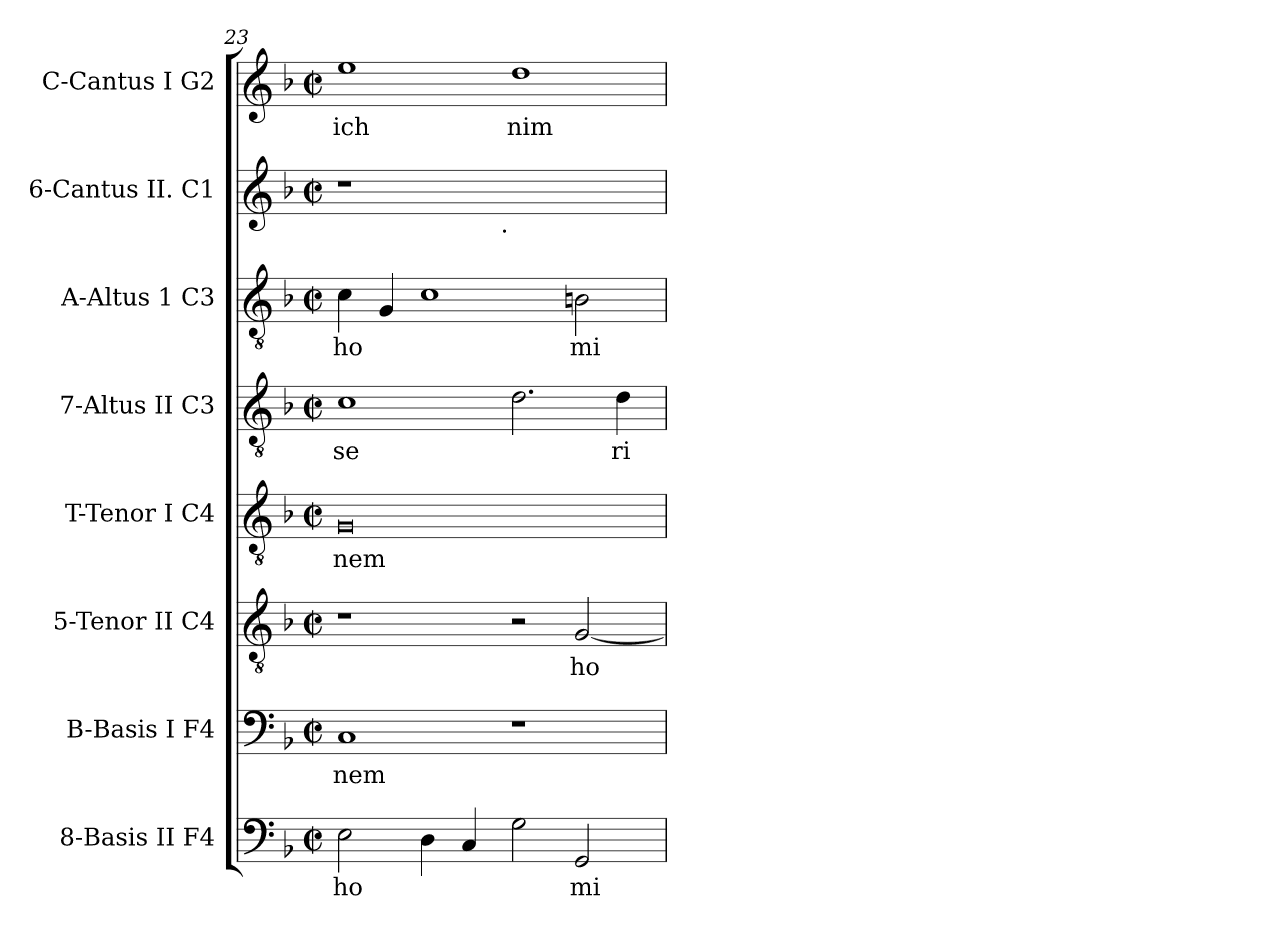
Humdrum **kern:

**kern	**text	**kern	**text	**kern	**text	**kern	**text	**kern	**text	**kern	**text	**kern	**kern	**text
*part8	*part8	*part7	*part7	*part6	*part6	*part5	*part5	*part4	*part4	*part3	*part3	*part2	*part1	*part1
*staff8	*staff8	*staff7	*staff7	*staff6	*staff6	*staff5	*staff5	*staff4	*staff4	*staff3	*staff3	*staff2	*staff1	*staff1
*I"8-Basis II  F4	*	*I"B-Basis I  F4	*	*I"5-Tenor II  C4	*	*I"T-Tenor I  C4	*	*I"7-Altus II  C3	*	*I"A-Altus 1  C3	*	*I"6-Cantus II.  C1	*I"C-Cantus I  G2	*
*	*	*I'B	*	*	*	*I'T	*	*	*	*I'A	*	*	*I'C	*
*clefF4	*	*clefF4	*	*clefGv2	*	*clefGv2	*	*clefGv2	*	*clefGv2	*	*clefG2	*clefG2	*
*k[b-]	*	*k[b-]	*	*k[b-]	*	*k[b-]	*	*k[b-]	*	*k[b-]	*	*k[b-]	*k[b-]	*
*F:	*	*F:	*	*F:	*	*F:	*	*F:	*	*F:	*	*F:	*F:	*
*M2/2	*	*M2/2	*	*M2/2	*	*M2/2	*	*M2/2	*	*M2/2	*	*M2/2	*M2/2	*
*met(c|)	*	*met(c|)	*	*met(c|)	*	*met(c|)	*	*met(c|)	*	*met(c|)	*	*met(c|)	*met(c|)	*
=23	=23	=23	=23	=23	=23	=23	=23	=23	=23	=23	=23	=23	=23	=23
!	!LO:LY:b:cj	!	!LO:LY:b:cj	!	!	!	!LO:LY:b:cj	!	!LO:LY:b:cj	!	!LO:LY:b:cj	!	!	!LO:LY:b:cj
*	*	*	*	*	*	*	*	*	*	*	*	*^	*	*
2E\	ho-	1C	-nem	1r	.	0G	-nem	1c	se-	4c\	ho-	1r	2ryy	1ee	ich
!	!	!	!	!	!	!	!	!	!	!	!LO:LY:b:cj	!	!	!	!
.	.	.	.	.	.	.	.	.	.	4G/	--	.	.	.	.
!	!LO:LY:b:cj	!	!	!	!	!	!	!	!	!	!LO:LY:b:cj	!	!	!	!
4D\	--	.	.	.	.	.	.	.	.	1c	--	.	4...ryy	.	.
!	!LO:LY:b:cj	!	!	!	!	!	!	!	!	!	!	!	!	!	!
4C/	--	.	.	.	.	.	.	.	.	.	.	.	.	.	.
!	!	!	!	!	!	!	!	!	!	!	!	!	!LO:TX:b:t=.	!	!
.	.	.	.	.	.	.	.	.	.	.	.	.	1ryy	.	.
!	!LO:LY:b:cj	!	!	!	!	!	!	!	!LO:LY:b:cj	!	!	!	!	!	!LO:LY:b:cj
2G\	--	1r	.	2r	.	.	.	2.d\	--	.	.	1ryy	.	1dd	nim-
!	!LO:LY:b:cj	!	!	!	!LO:LY:b:cj	!	!	!	!	!	!LO:LY:b:cj	!	!	!	!
2GG/	-mi-	.	.	[<2G/	ho-	.	.	.	.	2Bn\	-mi-	.	.	.	.
!	!	!	!	!	!	!	!	!	!LO:LY:b:cj	!	!	!	!	!	!
.	.	.	.	.	.	.	.	4d\	-ri-	.	.	.	.	.	.
.	.	.	.	.	.	.	.	.	.	.	.	.	32ryy	.	.
*	*	*	*	*	*	*	*	*	*	*	*	*v	*v	*	*
=	=	=	=	=	=	=	=	=	=	=	=	=	=	=
*-	*-	*-	*-	*-	*-	*-	*-	*-	*-	*-	*-	*-	*-	*-
